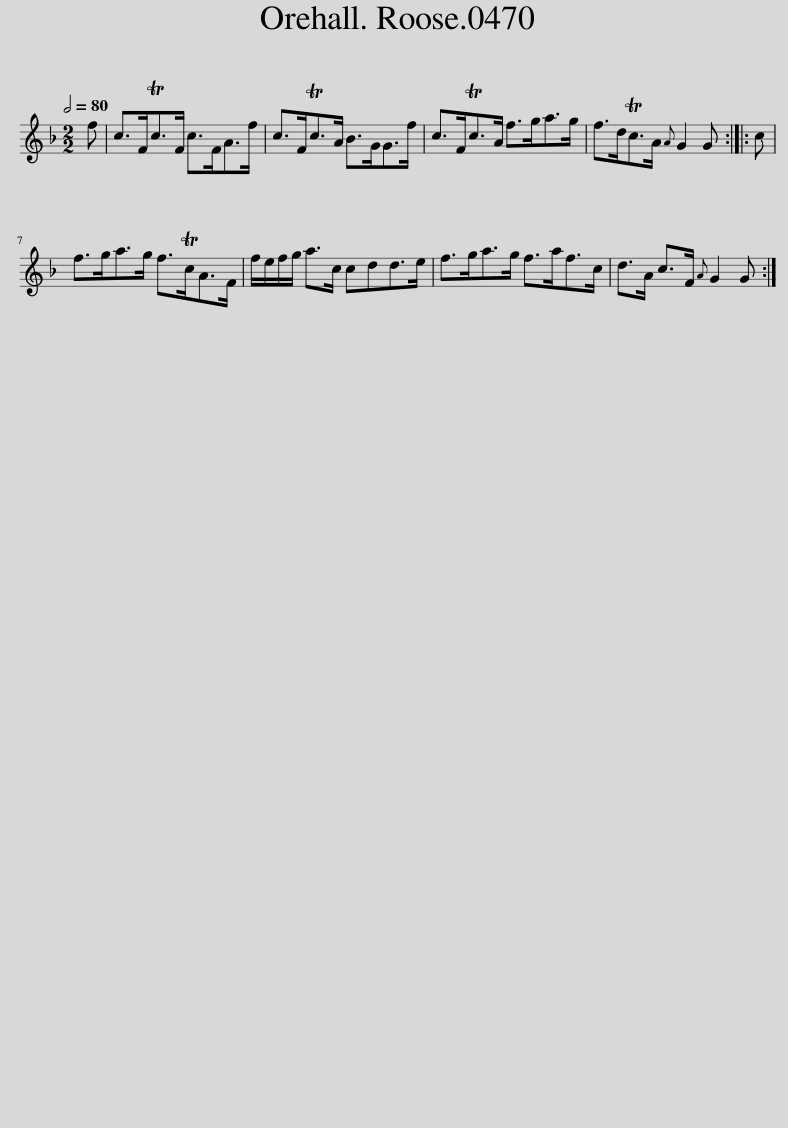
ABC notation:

X:1
L:1/8
Q:1/2=80
M:2/2
I:linebreak $
K:F
V:1 treble
V:1
 f | c>FTc>F c>FA>f | c>FTc>A B>GG>f | c>FTc>A f>ga>g | f>dTc>A{A} G2 G :: %5
 c |$ f>ga>g f>TcA>F | f/e/f/g/ a>c cdd>e | f>ga>g f>af>c | d>A c>F{A} G2 G :| %10
